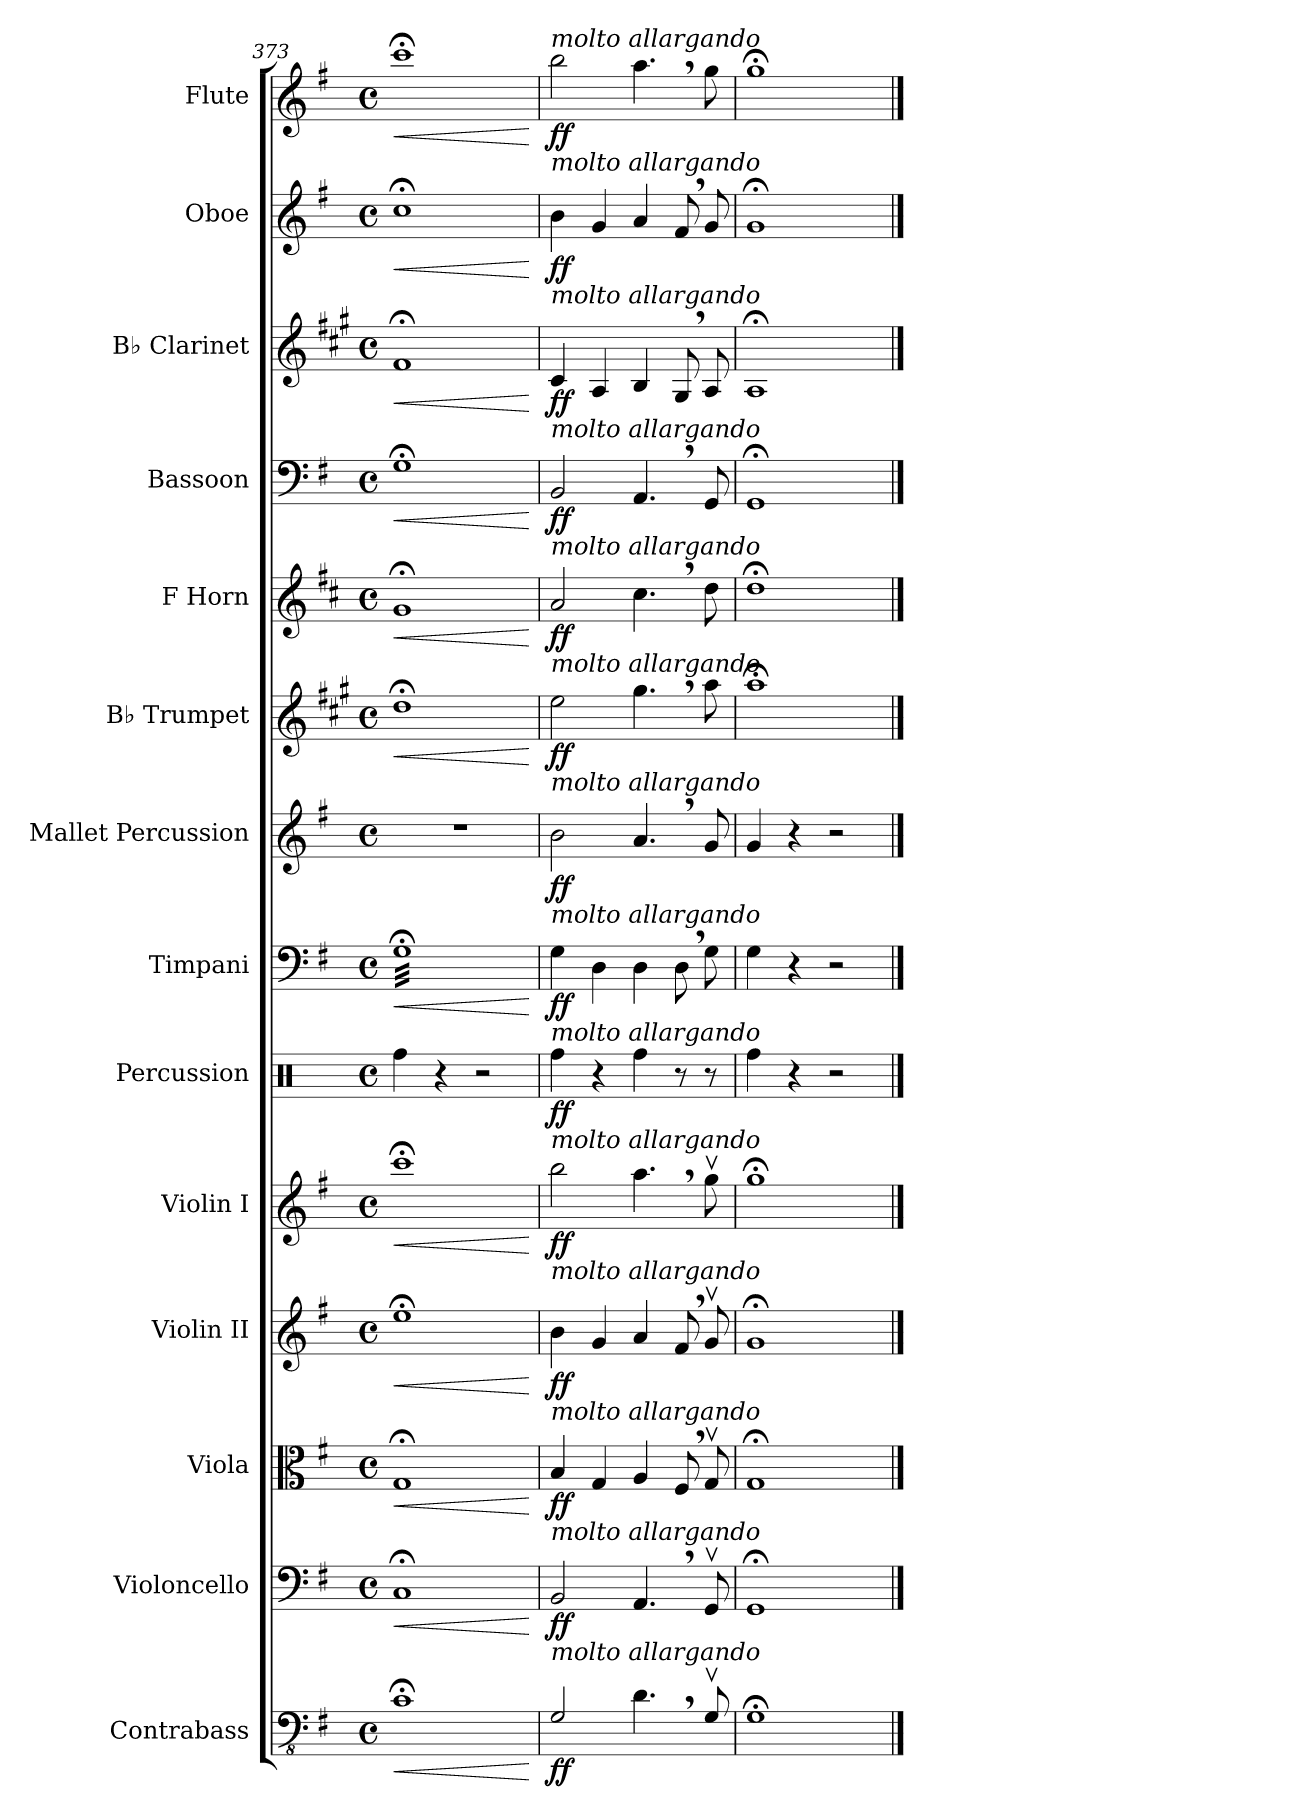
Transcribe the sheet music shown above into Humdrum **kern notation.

**kern	**dynam	**kern	**dynam	**kern	**dynam	**kern	**dynam	**kern	**dynam	**kern	**dynam	**kern	**dynam	**kern	**dynam	**kern	**dynam	**kern	**dynam	**kern	**dynam	**kern	**dynam	**kern	**dynam	**kern	**dynam
*part14	*part14	*part13	*part13	*part12	*part12	*part11	*part11	*part10	*part10	*part9	*part9	*part8	*part8	*part7	*part7	*part6	*part6	*part5	*part5	*part4	*part4	*part3	*part3	*part2	*part2	*part1	*part1
*staff14	*staff14	*staff13	*staff13	*staff12	*staff12	*staff11	*staff11	*staff10	*staff10	*staff9	*staff9	*staff8	*staff8	*staff7	*staff7	*staff6	*staff6	*staff5	*staff5	*staff4	*staff4	*staff3	*staff3	*staff2	*staff2	*staff1	*staff1
*I"Contrabass	*	*I"Violoncello	*	*I"Viola	*	*I"Violin II	*	*I"Violin I	*	*I"Percussion	*	*I"Timpani	*	*I"Mallet Percussion	*	*I"B♭ Trumpet	*	*I"F Horn	*	*I"Bassoon	*	*I"B♭ Clarinet	*	*I"Oboe	*	*I"Flute	*
*I'Cb.	*	*I'Vc.	*	*I'Vla.	*	*I'Vln. II	*	*I'Vln. I	*	*I'Perc.	*	*I'Timp.	*	*I'Mlt. Perc.	*	*I'B♭ Tpt.	*	*I'F Hn.	*	*I'Bsn.	*	*I'B♭ Cl.	*	*I'Ob.	*	*I'Fl.	*
*clefFv4	*	*clefF4	*	*clefC3	*	*clefG2	*	*clefG2	*	*clefX	*	*clefF4	*	*clefG2	*	*clefG2	*	*clefG2	*	*clefF4	*	*clefG2	*	*clefG2	*	*clefG2	*
*ITrd7c12	*	*	*	*	*	*	*	*	*	*	*	*	*	*ITrd-14c-24	*	*ITrd1c2	*	*ITrd4c7	*	*	*	*ITrd1c2	*	*	*	*	*
*k[f#]	*	*k[f#]	*	*k[f#]	*	*k[f#]	*	*k[f#]	*	*k[]	*	*k[f#]	*	*k[f#]	*	*k[f#]	*	*k[f#]	*	*k[f#]	*	*k[f#]	*	*k[f#]	*	*k[f#]	*
*M4/4	*	*M4/4	*	*M4/4	*	*M4/4	*	*M4/4	*	*M4/4	*	*M4/4	*	*M4/4	*	*M4/4	*	*M4/4	*	*M4/4	*	*M4/4	*	*M4/4	*	*M4/4	*
*met(c)	*	*met(c)	*	*met(c)	*	*met(c)	*	*met(c)	*	*met(c)	*	*met(c)	*	*met(c)	*	*met(c)	*	*met(c)	*	*met(c)	*	*met(c)	*	*met(c)	*	*met(c)	*
=373	=373	=373	=373	=373	=373	=373	=373	=373	=373	=373	=373	=373	=373	=373	=373	=373	=373	=373	=373	=373	=373	=373	=373	=373	=373	=373	=373
!	!LO:HP:b	!	!LO:HP:b	!	!LO:HP:b	!	!LO:HP:b	!	!LO:HP:b	!	!	!	!LO:HP:b	!	!	!	!LO:HP:b	!	!LO:HP:b	!	!LO:HP:b	!	!LO:HP:b	!	!LO:HP:b	!	!LO:HP:b
*	*	*	*	*	*	*	*	*	*	*	*	*tremolo	*	*	*	*	*	*	*	*	*	*	*	*	*	*	*
1CC;<	<	1C;<	<	1G;<	<	1ee;<	<	1ccc;<	<	4Rff\	.	32G;<LLL	<	1r	.	1cc;<	<	1c;<	<	1G;<	<	1e;<	<	1cc;<	<	1ccc;<	<
.	.	.	.	.	.	.	.	.	.	.	.	32G;<	.	.	.	.	.	.	.	.	.	.	.	.	.	.	.
.	.	.	.	.	.	.	.	.	.	.	.	32G;<	.	.	.	.	.	.	.	.	.	.	.	.	.	.	.
.	.	.	.	.	.	.	.	.	.	.	.	32G;<	.	.	.	.	.	.	.	.	.	.	.	.	.	.	.
.	.	.	.	.	.	.	.	.	.	.	.	32G;<	.	.	.	.	.	.	.	.	.	.	.	.	.	.	.
.	.	.	.	.	.	.	.	.	.	.	.	32G;<	.	.	.	.	.	.	.	.	.	.	.	.	.	.	.
.	.	.	.	.	.	.	.	.	.	.	.	32G;<	.	.	.	.	.	.	.	.	.	.	.	.	.	.	.
.	.	.	.	.	.	.	.	.	.	.	.	32G;<	.	.	.	.	.	.	.	.	.	.	.	.	.	.	.
.	.	.	.	.	.	.	.	.	.	4r	.	32G;<	.	.	.	.	.	.	.	.	.	.	.	.	.	.	.
.	.	.	.	.	.	.	.	.	.	.	.	32G;<	.	.	.	.	.	.	.	.	.	.	.	.	.	.	.
.	.	.	.	.	.	.	.	.	.	.	.	32G;<	.	.	.	.	.	.	.	.	.	.	.	.	.	.	.
.	.	.	.	.	.	.	.	.	.	.	.	32G;<	.	.	.	.	.	.	.	.	.	.	.	.	.	.	.
.	.	.	.	.	.	.	.	.	.	.	.	32G;<	.	.	.	.	.	.	.	.	.	.	.	.	.	.	.
.	.	.	.	.	.	.	.	.	.	.	.	32G;<	.	.	.	.	.	.	.	.	.	.	.	.	.	.	.
.	.	.	.	.	.	.	.	.	.	.	.	32G;<	.	.	.	.	.	.	.	.	.	.	.	.	.	.	.
.	.	.	.	.	.	.	.	.	.	.	.	32G;<	.	.	.	.	.	.	.	.	.	.	.	.	.	.	.
.	.	.	.	.	.	.	.	.	.	2r	.	32G;<	.	.	.	.	.	.	.	.	.	.	.	.	.	.	.
.	.	.	.	.	.	.	.	.	.	.	.	32G;<	.	.	.	.	.	.	.	.	.	.	.	.	.	.	.
.	.	.	.	.	.	.	.	.	.	.	.	32G;<	.	.	.	.	.	.	.	.	.	.	.	.	.	.	.
.	.	.	.	.	.	.	.	.	.	.	.	32G;<	.	.	.	.	.	.	.	.	.	.	.	.	.	.	.
.	.	.	.	.	.	.	.	.	.	.	.	32G;<	.	.	.	.	.	.	.	.	.	.	.	.	.	.	.
.	.	.	.	.	.	.	.	.	.	.	.	32G;<	.	.	.	.	.	.	.	.	.	.	.	.	.	.	.
.	.	.	.	.	.	.	.	.	.	.	.	32G;<	.	.	.	.	.	.	.	.	.	.	.	.	.	.	.
.	.	.	.	.	.	.	.	.	.	.	.	32G;<	.	.	.	.	.	.	.	.	.	.	.	.	.	.	.
.	.	.	.	.	.	.	.	.	.	.	.	32G;<	.	.	.	.	.	.	.	.	.	.	.	.	.	.	.
.	.	.	.	.	.	.	.	.	.	.	.	32G;<	.	.	.	.	.	.	.	.	.	.	.	.	.	.	.
.	.	.	.	.	.	.	.	.	.	.	.	32G;<	.	.	.	.	.	.	.	.	.	.	.	.	.	.	.
.	.	.	.	.	.	.	.	.	.	.	.	32G;<	.	.	.	.	.	.	.	.	.	.	.	.	.	.	.
.	.	.	.	.	.	.	.	.	.	.	.	32G;<	.	.	.	.	.	.	.	.	.	.	.	.	.	.	.
.	.	.	.	.	.	.	.	.	.	.	.	32G;<	.	.	.	.	.	.	.	.	.	.	.	.	.	.	.
.	.	.	.	.	.	.	.	.	.	.	.	32G;<	.	.	.	.	.	.	.	.	.	.	.	.	.	.	.
.	.	.	.	.	.	.	.	.	.	.	.	32G;<JJJ	.	.	.	.	.	.	.	.	.	.	.	.	.	.	.
*	*	*	*	*	*	*	*	*	*	*	*	*Xtremolo	*	*	*	*	*	*	*	*	*	*	*	*	*	*	*
.	[	.	[	.	[	.	[	.	[	.	.	.	[	.	.	.	[	.	[	.	[	.	[	.	[	.	[
=374	=374	=374	=374	=374	=374	=374	=374	=374	=374	=374	=374	=374	=374	=374	=374	=374	=374	=374	=374	=374	=374	=374	=374	=374	=374	=374	=374
!	!	!	!	!	!	!	!	!	!	!	!	!	!	!	!	!	!	!	!	!	!	!	!	!	!	!LO:TX:a:i:t=molto allargando	!
!	!	!	!	!	!	!	!	!	!	!	!	!	!	!	!	!	!	!	!	!	!	!	!	!LO:TX:a:i:t=molto allargando	!	!	!
!	!	!	!	!	!	!	!	!	!	!	!	!	!	!	!	!	!	!	!	!	!	!LO:TX:a:i:t=molto allargando	!	!	!	!	!
!	!	!	!	!	!	!	!	!	!	!	!	!	!	!	!	!	!	!	!	!LO:TX:a:i:t=molto allargando	!	!	!	!	!	!	!
!	!	!	!	!	!	!	!	!	!	!	!	!	!	!	!	!	!	!LO:TX:a:i:t=molto allargando	!	!	!	!	!	!	!	!	!
!	!	!	!	!	!	!	!	!	!	!	!	!	!	!	!	!LO:TX:a:i:t=molto allargando	!	!	!	!	!	!	!	!	!	!	!
!	!	!	!	!	!	!	!	!	!	!	!	!	!	!LO:TX:a:i:t=molto allargando	!	!	!	!	!	!	!	!	!	!	!	!	!
!	!	!	!	!	!	!	!	!	!	!	!	!LO:TX:a:i:t=molto allargando	!	!	!	!	!	!	!	!	!	!	!	!	!	!	!
!	!	!	!	!	!	!	!	!	!	!LO:TX:a:i:t=molto allargando	!	!	!	!	!	!	!	!	!	!	!	!	!	!	!	!	!
!	!	!	!	!	!	!	!	!LO:TX:a:i:t=molto allargando	!	!	!	!	!	!	!	!	!	!	!	!	!	!	!	!	!	!	!
!	!	!	!	!	!	!LO:TX:a:i:t=molto allargando	!	!	!	!	!	!	!	!	!	!	!	!	!	!	!	!	!	!	!	!	!
!	!	!	!	!LO:TX:a:i:t=molto allargando	!	!	!	!	!	!	!	!	!	!	!	!	!	!	!	!	!	!	!	!	!	!	!
!	!	!LO:TX:a:i:t=molto allargando	!	!	!	!	!	!	!	!	!	!	!	!	!	!	!	!	!	!	!	!	!	!	!	!	!
!LO:TX:a:i:t=molto allargando	!	!	!	!	!	!	!	!	!	!	!	!	!	!	!	!	!	!	!	!	!	!	!	!	!	!	!
!	!LO:DY:b	!	!LO:DY:b	!	!LO:DY:b	!	!LO:DY:b	!	!LO:DY:b	!	!LO:DY:b	!	!LO:DY:b	!	!LO:DY:b	!	!LO:DY:b	!	!LO:DY:b	!	!LO:DY:b	!	!LO:DY:b	!	!LO:DY:b	!	!LO:DY:b
2GGG/	ff	2BB/	ff	4B/	ff	4b\	ff	2bb\	ff	4Rff\	ff	4G\	ff	2bbb\	ff	2dd\	ff	2d/	ff	2BB/	ff	4B/	ff	4b\	ff	2bb\	ff
.	.	.	.	4G/	.	4g/	.	.	.	4r	.	4D\	.	.	.	.	.	.	.	.	.	4G/	.	4g/	.	.	.
4.DD,\	.	4.AA,/	.	4A/	.	4a/	.	4.aa,\	.	4Rff\	.	4D\	.	4.aaa,/	.	4.ff#,\	.	4.f#,\	.	4.AA,/	.	4A/	.	4a/	.	4.aa,\	.
.	.	.	.	8F#,/	.	8f#,/	.	.	.	8r	.	8D,\	.	.	.	.	.	.	.	.	.	8F#,/	.	8f#,/	.	.	.
8GGGv/	.	8GGv/	.	8Gv/	.	8gv/	.	8ggv\	.	8r	.	8G\	.	8ggg/	.	8gg\	.	8g\	.	8GG/	.	8G/	.	8g/	.	8gg\	.
=375	=375	=375	=375	=375	=375	=375	=375	=375	=375	=375	=375	=375	=375	=375	=375	=375	=375	=375	=375	=375	=375	=375	=375	=375	=375	=375	=375
1GGG;<	.	1GG;<	.	1G;<	.	1g;<	.	1gg;<	.	4Rff\	.	4G\	.	4ggg/	.	1gg;<	.	1g;<	.	1GG;<	.	1G;<	.	1g;<	.	1gg;<	.
.	.	.	.	.	.	.	.	.	.	4r	.	4r	.	4r	.	.	.	.	.	.	.	.	.	.	.	.	.
.	.	.	.	.	.	.	.	.	.	2r	.	2r	.	2r	.	.	.	.	.	.	.	.	.	.	.	.	.
==	==	==	==	==	==	==	==	==	==	==	==	==	==	==	==	==	==	==	==	==	==	==	==	==	==	==	==
*-	*-	*-	*-	*-	*-	*-	*-	*-	*-	*-	*-	*-	*-	*-	*-	*-	*-	*-	*-	*-	*-	*-	*-	*-	*-	*-	*-
